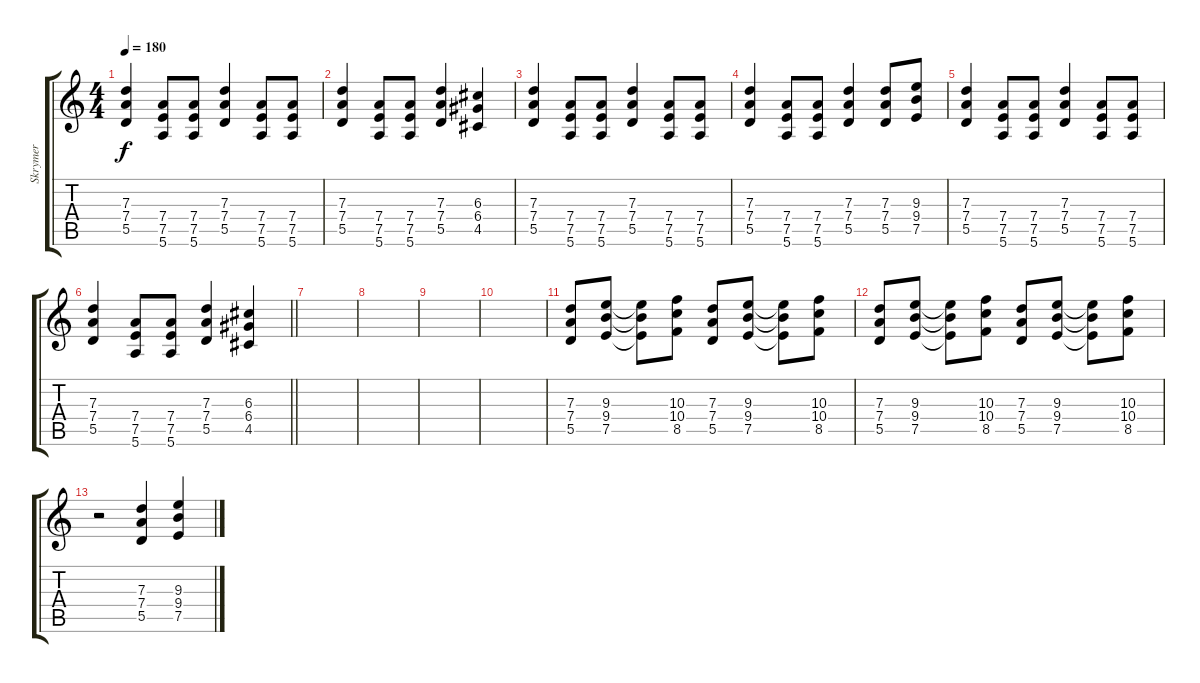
\track ("Skrymer" "Skrymer") {instrument distortionguitar}
\staff {score tabs}
\tuning (E4 B3 G3 D3 A2 E2) {hide}
\ts (4 4)
\tempo 180
\clef g2
\ks c
(7.3 7.4 5.5).4{dy f} (7.4 7.5 5.6).8 (7.4 7.5 5.6).8 (7.3 7.4 5.5).4 (7.4 7.5 5.6).8 (7.4 7.5 5.6).8 |
(7.3 7.4 5.5).4 (7.4 7.5 5.6).8 (7.4 7.5 5.6).8 (7.3 7.4 5.5).4 (6.3 6.4 4.5).4 |
(7.3 7.4 5.5).4 (7.4 7.5 5.6).8 (7.4 7.5 5.6).8 (7.3 7.4 5.5).4 (7.4 7.5 5.6).8 (7.4 7.5 5.6).8 |
(7.3 7.4 5.5).4 (7.4 7.5 5.6).8 (7.4 7.5 5.6).8 (7.3 7.4 5.5).4 (7.3 7.4 5.5).8 (9.3 9.4 7.5).8 |
(7.3 7.4 5.5).4 (7.4 7.5 5.6).8 (7.4 7.5 5.6).8 (7.3 7.4 5.5).4 (7.4 7.5 5.6).8 (7.4 7.5 5.6).8 |
\barLineRight lightlight
(7.3 7.4 5.5).4 (7.4 7.5 5.6).8 (7.4 7.5 5.6).8 (7.3 7.4 5.5).4 (6.3 6.4 4.5).4 |
|
|
|
|
(7.3 7.4 5.5).8 (9.3 9.4 7.5).8 (9.3{t} 9.4{t} 7.5{t}).8 (10.3 10.4 8.5).8 (7.3 7.4 5.5).8 (9.3 9.4 7.5).8 (9.3{t} 9.4{t} 7.5{t}).8 (10.3 10.4 8.5).8 |
(7.3 7.4 5.5).8 (9.3 9.4 7.5).8 (9.3{t} 9.4{t} 7.5{t}).8 (10.3 10.4 8.5).8 (7.3 7.4 5.5).8 (9.3 9.4 7.5).8 (9.3{t} 9.4{t} 7.5{t}).8 (10.3 10.4 8.5).8 |
r.2 (7.3 7.4 5.5).4 (9.3 9.4 7.5).4
